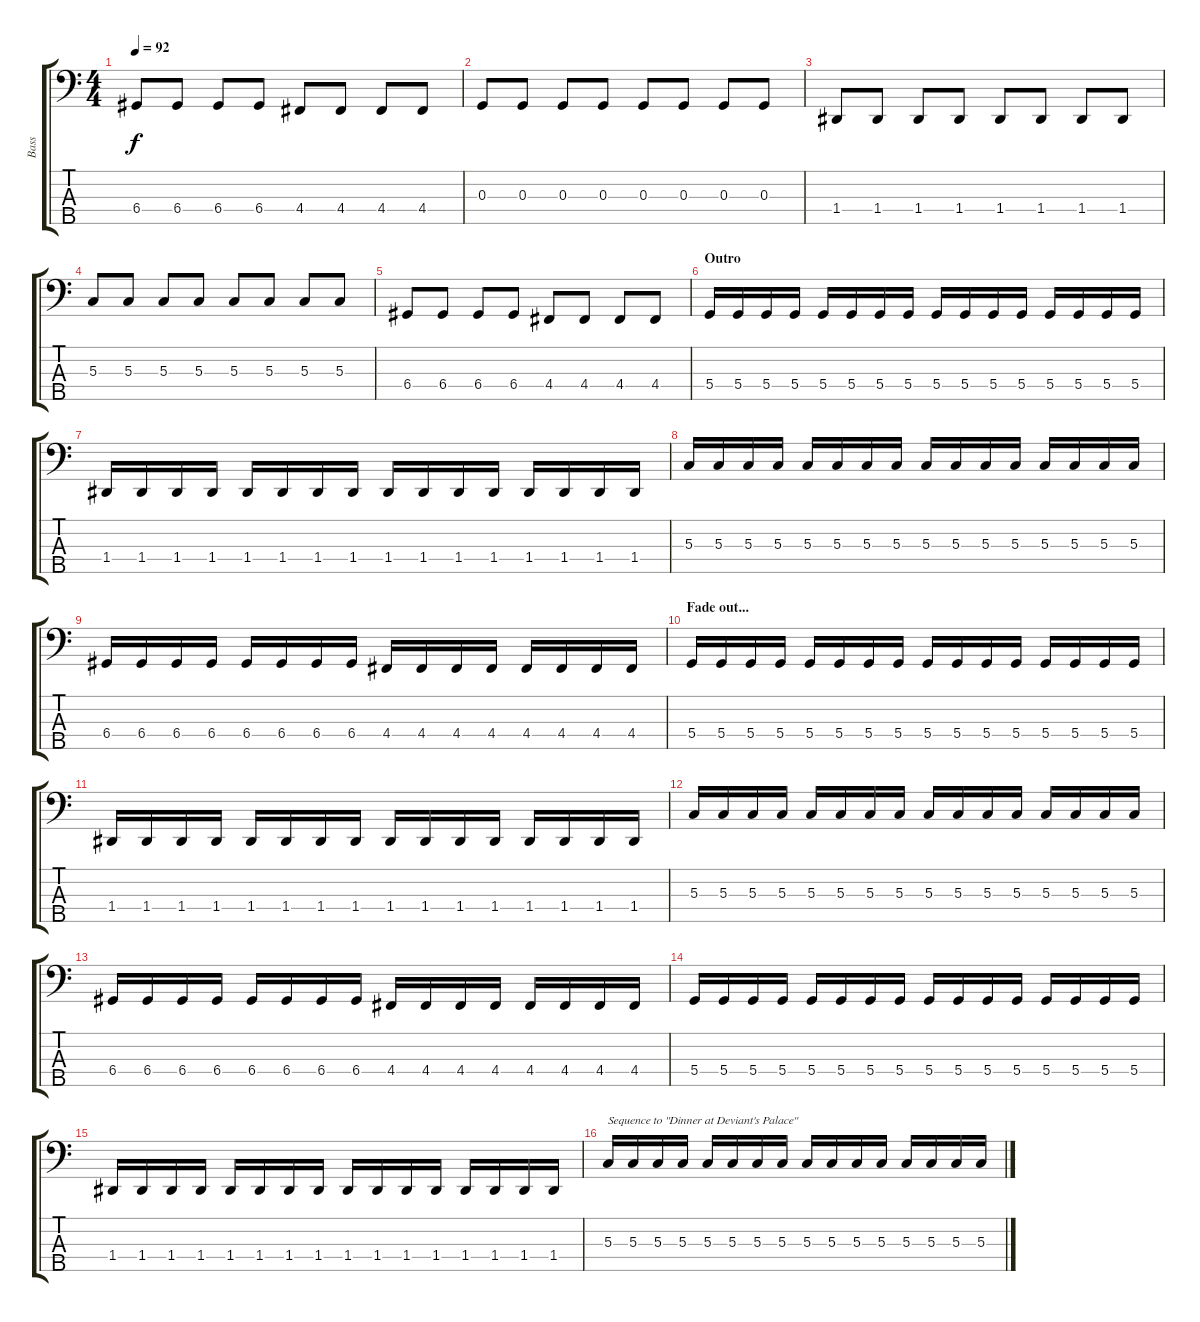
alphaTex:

\track ("Bass" "Bass") {instrument electricbassfinger}
\staff {score tabs}
\tuning (F2 C2 G1 D1 A0) {hide}
\ts (4 4)
\tempo 92
\clef f4
\ks c
6.4.8{dy f} 6.4.8 6.4.8 6.4.8 4.4.8 4.4.8 4.4.8 4.4.8 |
0.3.8 0.3.8 0.3.8 0.3.8 0.3.8 0.3.8 0.3.8 0.3.8 |
1.4.8 1.4.8 1.4.8 1.4.8 1.4.8 1.4.8 1.4.8 1.4.8 |
5.3.8 5.3.8 5.3.8 5.3.8 5.3.8 5.3.8 5.3.8 5.3.8 |
6.4.8 6.4.8 6.4.8 6.4.8 4.4.8 4.4.8 4.4.8 4.4.8 |
\section ("" "Outro")
5.4.16 5.4.16 5.4.16 5.4.16 5.4.16 5.4.16 5.4.16 5.4.16 5.4.16 5.4.16 5.4.16 5.4.16 5.4.16 5.4.16 5.4.16 5.4.16 |
1.4.16 1.4.16 1.4.16 1.4.16 1.4.16 1.4.16 1.4.16 1.4.16 1.4.16 1.4.16 1.4.16 1.4.16 1.4.16 1.4.16 1.4.16 1.4.16 |
5.3.16 5.3.16 5.3.16 5.3.16 5.3.16 5.3.16 5.3.16 5.3.16 5.3.16 5.3.16 5.3.16 5.3.16 5.3.16 5.3.16 5.3.16 5.3.16 |
6.4.16 6.4.16 6.4.16 6.4.16 6.4.16 6.4.16 6.4.16 6.4.16 4.4.16 4.4.16 4.4.16 4.4.16 4.4.16 4.4.16 4.4.16 4.4.16 |
\section ("" "Fade out...")
5.4.16{volume 13} 5.4.16 5.4.16 5.4.16 5.4.16 5.4.16 5.4.16 5.4.16 5.4.16 5.4.16 5.4.16 5.4.16 5.4.16 5.4.16 5.4.16 5.4.16 |
1.4.16 1.4.16 1.4.16 1.4.16 1.4.16 1.4.16 1.4.16 1.4.16 1.4.16 1.4.16 1.4.16 1.4.16 1.4.16 1.4.16 1.4.16 1.4.16 |
5.3.16{volume 10} 5.3.16 5.3.16 5.3.16 5.3.16 5.3.16 5.3.16 5.3.16 5.3.16 5.3.16 5.3.16 5.3.16 5.3.16 5.3.16 5.3.16 5.3.16 |
6.4.16 6.4.16 6.4.16 6.4.16 6.4.16 6.4.16 6.4.16 6.4.16 4.4.16 4.4.16 4.4.16 4.4.16 4.4.16 4.4.16 4.4.16 4.4.16 |
5.4.16{volume 5} 5.4.16 5.4.16 5.4.16 5.4.16 5.4.16 5.4.16 5.4.16 5.4.16 5.4.16 5.4.16 5.4.16 5.4.16 5.4.16 5.4.16 5.4.16 |
1.4.16 1.4.16 1.4.16 1.4.16 1.4.16 1.4.16 1.4.16 1.4.16 1.4.16 1.4.16 1.4.16 1.4.16 1.4.16 1.4.16 1.4.16 1.4.16 |
5.3.16{txt "Sequence to \"Dinner at Deviant's Palace\"" volume 0} 5.3.16 5.3.16 5.3.16 5.3.16 5.3.16 5.3.16 5.3.16 5.3.16 5.3.16 5.3.16 5.3.16 5.3.16 5.3.16 5.3.16 5.3.16
